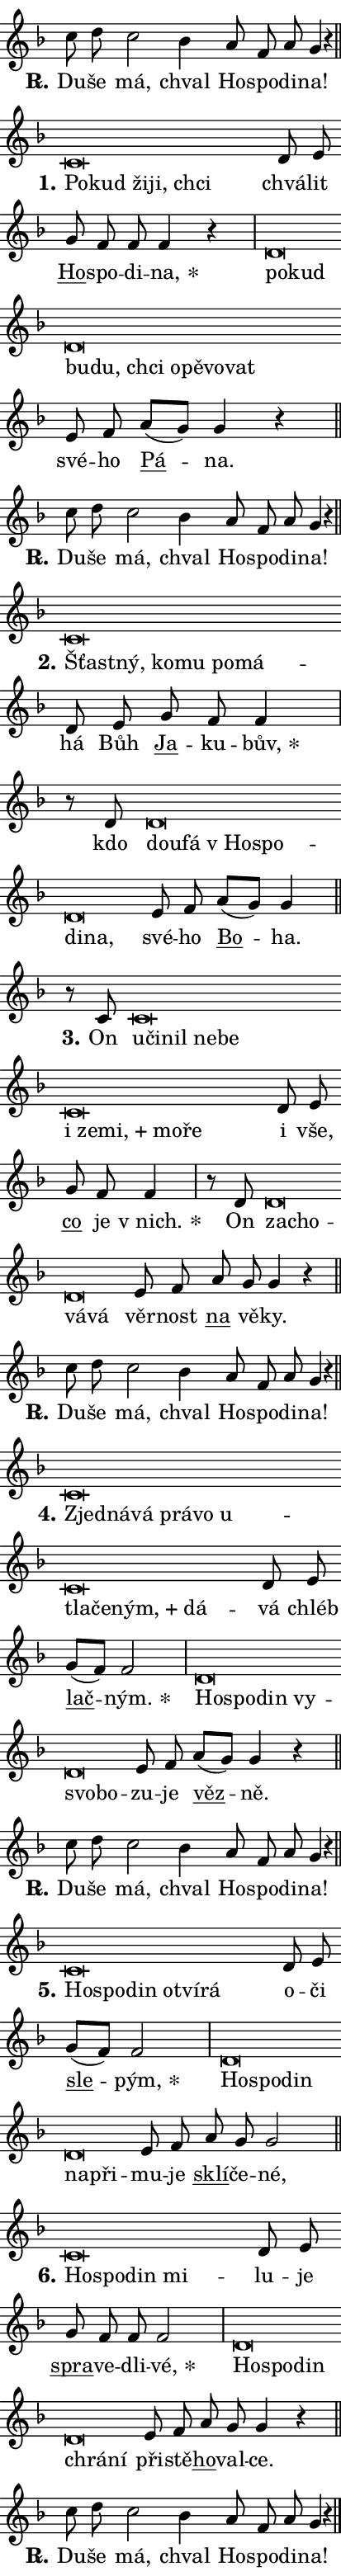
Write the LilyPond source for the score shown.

\version "2.22.1"
\header { tagline = "" }
\paper {
  indent = 0\cm
  top-margin = 0\cm
  right-margin = 0\cm
  bottom-margin = 0\cm
  left-margin = 0\cm
  paper-width = 7\cm
  page-breaking = #ly:one-page-breaking
  system-system-spacing.basic-distance = #11
  score-system-spacing.basic-distance = #11.3
  ragged-last = ##f
}


%% Author: Thomas Morley
%% https://lists.gnu.org/archive/html/lilypond-user/2020-05/msg00002.html
#(define (line-position grob)
"Returns position of @var[grob} in current system:
   @code{'start}, if at first time-step
   @code{'end}, if at last time-step
   @code{'middle} otherwise
"
  (let* ((col (ly:item-get-column grob))
         (ln (ly:grob-object col 'left-neighbor))
         (rn (ly:grob-object col 'right-neighbor))
         (col-to-check-left (if (ly:grob? ln) ln col))
         (col-to-check-right (if (ly:grob? rn) rn col))
         (break-dir-left
           (and
             (ly:grob-property col-to-check-left 'non-musical #f)
             (ly:item-break-dir col-to-check-left)))
         (break-dir-right
           (and
             (ly:grob-property col-to-check-right 'non-musical #f)
             (ly:item-break-dir col-to-check-right))))
        (cond ((eqv? 1 break-dir-left) 'start)
              ((eqv? -1 break-dir-right) 'end)
              (else 'middle))))

#(define (tranparent-at-line-position vctor)
  (lambda (grob)
  "Relying on @code{line-position} select the relevant enry from @var{vctor}.
Used to determine transparency,"
    (case (line-position grob)
      ((end) (not (vector-ref vctor 0)))
      ((middle) (not (vector-ref vctor 1)))
      ((start) (not (vector-ref vctor 2))))))

noteHeadBreakVisibility =
#(define-music-function (break-visibility)(vector?)
"Makes @code{NoteHead}s transparent relying on @var{break-visibility}"
#{
  \override NoteHead.transparent =
    #(tranparent-at-line-position break-visibility)
#})

#(define delete-ledgers-for-transparent-note-heads
  (lambda (grob)
    "Reads whether a @code{NoteHead} is transparent.
If so this @code{NoteHead} is removed from @code{'note-heads} from
@var{grob}, which is supposed to be @code{LedgerLineSpanner}.
As a result ledgers are not printed for this @code{NoteHead}"
    (let* ((nhds-array (ly:grob-object grob 'note-heads))
           (nhds-list
             (if (ly:grob-array? nhds-array)
                 (ly:grob-array->list nhds-array)
                 '()))
           ;; Relies on the transparent-property being done before
           ;; Staff.LedgerLineSpanner.after-line-breaking is executed.
           ;; This is fragile ...
           (to-keep
             (remove
               (lambda (nhd)
                 (ly:grob-property nhd 'transparent #f))
               nhds-list)))
      ;; TODO find a better method to iterate over grob-arrays, similiar
      ;; to filter/remove etc for lists
      ;; For now rebuilt from scratch
      (set! (ly:grob-object grob 'note-heads)  '())
      (for-each
        (lambda (nhd)
          (ly:pointer-group-interface::add-grob grob 'note-heads nhd))
        to-keep))))

hideNotes = {
  \noteHeadBreakVisibility #begin-of-line-visible
}
unHideNotes = {
  \noteHeadBreakVisibility #all-visible
}

% work-around for resetting accidentals
% https://lilypond.org/doc/v2.23/Documentation/notation/displaying-rhythms#unmetered-music
cadenzaMeasure = {
  \cadenzaOff
  \partial 1024 s1024
  \cadenzaOn
}

#(define-markup-command (accent layout props text) (markup?)
  "Underline accented syllable"
  (interpret-markup layout props
    #{\markup \override #'(offset . 4.3) \underline { #text }#}))

responsum = \markup \concat {
  "R" \hspace #-1.05 \path #0.1 #'((moveto 0 0.07) (lineto 0.9 0.8)) \hspace #0.05 "."
}

\layout {
    \context {
        \Staff
        \remove "Time_signature_engraver"
        \override LedgerLineSpanner.after-line-breaking = #delete-ledgers-for-transparent-note-heads
    }
    \context {
        \Voice {
            \override NoteHead.output-attributes = #'((class . "notehead"))
            \override Hairpin.height = #0.55
        }
    }
    \context {
        \Lyrics {
            \override StanzaNumber.output-attributes = #'((class . "stanzanumber"))
            \override LyricSpace.minimum-distance = #0.9
            \override LyricText.font-name = #"TeX Gyre Schola"
            \override LyricText.font-size = 1
            \override StanzaNumber.font-name = #"TeX Gyre Schola Bold"
            \override StanzaNumber.font-size = 1
        }
    }
}

% magnetic-lyrics.ily
%
%   written by
%     Jean Abou Samra <jean@abou-samra.fr>
%     Werner Lemberg <wl@gnu.org>
%
%   adapted by
%     Jiri Hon <jiri.hon@gmail.com>
%
% Version 2022-Apr-15

% https://www.mail-archive.com/lilypond-user@gnu.org/msg149350.html

#(define (Left_hyphen_pointer_engraver context)
   "Collect syllable-hyphen-syllable occurrences in lyrics and store
them in properties.  This engraver only looks to the left.  For
example, if the lyrics input is @code{foo -- bar}, it does the
following.

@itemize @bullet
@item
Set the @code{text} property of the @code{LyricHyphen} grob between
@q{foo} and @q{bar} to @code{foo}.

@item
Set the @code{left-hyphen} property of the @code{LyricText} grob with
text @q{foo} to the @code{LyricHyphen} grob between @q{foo} and
@q{bar}.
@end itemize

Use this auxiliary engraver in combination with the
@code{lyric-@/text::@/apply-@/magnetic-@/offset!} hook."
   (let ((hyphen #f)
         (text #f))
     (make-engraver
      (acknowledgers
       ((lyric-syllable-interface engraver grob source-engraver)
        (set! text grob)))
      (end-acknowledgers
       ((lyric-hyphen-interface engraver grob source-engraver)
        ;(when (not (grob::has-interface grob 'lyric-space-interface))
          (set! hyphen grob)));)
      ((stop-translation-timestep engraver)
       (when (and text hyphen)
         (ly:grob-set-object! text 'left-hyphen hyphen))
       (set! text #f)
       (set! hyphen #f)))))

#(define (lyric-text::apply-magnetic-offset! grob)
   "If the space between two syllables is less than the value in
property @code{LyricText@/.details@/.squash-threshold}, move the right
syllable to the left so that it gets concatenated with the left
syllable.

Use this function as a hook for
@code{LyricText@/.after-@/line-@/breaking} if the
@code{Left_@/hyphen_@/pointer_@/engraver} is active."
   (let ((hyphen (ly:grob-object grob 'left-hyphen #f)))
     (when hyphen
       (let ((left-text (ly:spanner-bound hyphen LEFT)))
         (when (grob::has-interface left-text 'lyric-syllable-interface)
           (let* ((common (ly:grob-common-refpoint grob left-text X))
                  (this-x-ext (ly:grob-extent grob common X))
                  (left-x-ext
                   (begin
                     ;; Trigger magnetism for left-text.
                     (ly:grob-property left-text 'after-line-breaking)
                     (ly:grob-extent left-text common X)))
                  ;; `delta` is the gap width between two syllables.
                  (delta (- (interval-start this-x-ext)
                            (interval-end left-x-ext)))
                  (details (ly:grob-property grob 'details))
                  (threshold (assoc-get 'squash-threshold details 0.2)))
             (when (< delta threshold)
               (let* (;; We have to manipulate the input text so that
                      ;; ligatures crossing syllable boundaries are not
                      ;; disabled.  For languages based on the Latin
                      ;; script this is essentially a beautification.
                      ;; However, for non-Western scripts it can be a
                      ;; necessity.
                      (lt (ly:grob-property left-text 'text))
                      (rt (ly:grob-property grob 'text))
                      (is-space (grob::has-interface hyphen 'lyric-space-interface))
                      (space (if is-space " " ""))
                      (space-markup (grob-interpret-markup grob " "))
                      (space-size (interval-length (ly:stencil-extent space-markup X)))
                      (extra-delta (if is-space space-size 0))
                      ;; Append new syllable.
                      (ltrt-space (if (and (string? lt) (string? rt))
                                (string-append lt space rt)
                                (make-concat-markup (list lt space rt))))
                      ;; Right-align `ltrt` to the right side.
                      (ltrt-space-markup (grob-interpret-markup
                               grob
                               (make-translate-markup
                                (cons (interval-length this-x-ext) 0)
                                (make-right-align-markup ltrt-space)))))
                 (begin
                   ;; Don't print `left-text`.
                   (ly:grob-set-property! left-text 'stencil #f)
                   ;; Set text and stencil (which holds all collected
                   ;; syllables so far) and shift it to the left.
                   (ly:grob-set-property! grob 'text ltrt-space)
                   (ly:grob-set-property! grob 'stencil ltrt-space-markup)
                   (ly:grob-translate-axis! grob (- (- delta extra-delta)) X))))))))))


#(define (lyric-hyphen::displace-bounds-first grob)
   ;; Make very sure this callback isn't triggered too early.
   (let ((left (ly:spanner-bound grob LEFT))
         (right (ly:spanner-bound grob RIGHT)))
     (ly:grob-property left 'after-line-breaking)
     (ly:grob-property right 'after-line-breaking)
     (ly:lyric-hyphen::print grob)))

squashThreshold = #0.4

\layout {
  \context {
    \Lyrics
    \consists #Left_hyphen_pointer_engraver
    \override LyricText.after-line-breaking =
      #lyric-text::apply-magnetic-offset!
    \override LyricHyphen.stencil = #lyric-hyphen::displace-bounds-first
    \override LyricText.details.squash-threshold = \squashThreshold
    \override LyricHyphen.minimum-distance = 0
    \override LyricHyphen.minimum-length = \squashThreshold
  }
}

squash = \override LyricText.details.squash-threshold = 9999
unSquash = \override LyricText.details.squash-threshold = \squashThreshold

left = \override LyricText.self-alignment-X = #LEFT
unLeft = \revert LyricText.self-alignment-X

starOffset = #(lambda (grob) 
                (let ((x_offset (ly:self-alignment-interface::aligned-on-x-parent grob)))
                  (if (= x_offset 0) 0 (+ x_offset 1.2))))

star = #(define-music-function (syllable)(string?)
"Append star separator at the end of a syllable"
#{
  \once \override LyricText.X-offset = #starOffset
  \lyricmode { \markup {
    #syllable
    \override #'((font-name . "TeX Gyre Schola Bold")) \hspace #0.2 \lower #0.65 \larger "*"
  } }
#})

starAccent = #(define-music-function (syllable)(string?)
"Append star separator at the end of a syllable and make accent"
#{
  \once \override LyricText.X-offset = #starOffset
  \lyricmode { \markup {
    \accent #syllable
    \override #'((font-name . "TeX Gyre Schola Bold")) \hspace #0.2 \lower #0.65 \larger "*"
  } }
#})

breath = #(define-music-function (syllable)(string?)
"Append breathing indicator at the end of a syllable"
#{
  \lyricmode { \markup { #syllable "+" } }
#})

optionalBreath = #(define-music-function (syllable)(string?)
"Append optional breathing indicator at the end of a syllable"
#{
  \lyricmode { \markup { #syllable "(+)" } }
#})


\score {
    <<
        \new Voice = "melody" { \cadenzaOn \key f \major \relative { c''8 d c2 bes4 a8 f a g4 r \cadenzaMeasure \bar "||" \break } }
        \new Lyrics \lyricsto "melody" { \lyricmode { \set stanza = \responsum
Du -- še má, chval Ho -- spo -- di -- na! } }
    >>
    \layout {}
}

\score {
    <<
        \new Voice = "melody" { \cadenzaOn \key f \major \relative { c'\breve*1/16 \hideNotes \breve*1/16 \bar "" \breve*1/16 \bar "" \breve*1/16 \breve*1/16 \bar "" \unHideNotes d8 e \bar "" g f f f4 r \cadenzaMeasure \bar "|" d\breve*1/16 \hideNotes \breve*1/16 \bar "" \breve*1/16 \bar "" \breve*1/16 \bar "" \breve*1/16 \bar "" \breve*1/16 \bar "" \breve*1/16 \bar "" \breve*1/16 \breve*1/16 \bar "" \unHideNotes e8 f \bar "" a[( g)] g4 r \cadenzaMeasure \bar "||" \break } }
        \new Lyrics \lyricsto "melody" { \lyricmode { \set stanza = "1."
\left Po -- \squash kud ži -- ji, chci \unLeft \unSquash chvá -- lit \markup \accent Ho -- spo -- di -- \star na, \left po -- \squash kud bu -- du, chci o -- pě -- vo -- vat \unLeft \unSquash své -- ho \markup \accent Pá -- na. } }
    >>
    \layout {}
}

\score {
    <<
        \new Voice = "melody" { \cadenzaOn \key f \major \relative { c''8 d c2 bes4 a8 f a g4 r \cadenzaMeasure \bar "||" \break } }
        \new Lyrics \lyricsto "melody" { \lyricmode { \set stanza = \responsum
Du -- še má, chval Ho -- spo -- di -- na! } }
    >>
    \layout {}
}

\score {
    <<
        \new Voice = "melody" { \cadenzaOn \key f \major \relative { c'\breve*1/16 \hideNotes \breve*1/16 \bar "" \breve*1/16 \bar "" \breve*1/16 \bar "" \breve*1/16 \breve*1/16 \bar "" \unHideNotes d8 e \bar "" g f f4 \cadenzaMeasure \bar "|" r8 d8 d\breve*1/16 \hideNotes \breve*1/16 \bar "" \breve*1/16 \bar "" \breve*1/16 \bar "" \breve*1/16 \breve*1/16 \bar "" \unHideNotes e8 f \bar "" a[( g)] g4 \cadenzaMeasure \bar "||" \break } }
        \new Lyrics \lyricsto "melody" { \lyricmode { \set stanza = "2."
\left Šťast -- \squash ný, ko -- mu po -- má -- \unLeft \unSquash há Bůh \markup \accent Ja -- ku -- \star bův, kdo \left dou -- \squash fá "v Ho" -- spo -- di -- na, \unLeft \unSquash své -- ho \markup \accent Bo -- ha. } }
    >>
    \layout {}
}

\score {
    <<
        \new Voice = "melody" { \cadenzaOn \key f \major \relative { r8 c'8 c\breve*1/16 \hideNotes \breve*1/16 \bar "" \breve*1/16 \bar "" \breve*1/16 \bar "" \breve*1/16 \bar "" \breve*1/16 \bar "" \breve*1/16 \bar "" \breve*1/16 \bar "" \breve*1/16 \breve*1/16 \bar "" \unHideNotes d8 e \bar "" g f f4 \cadenzaMeasure \bar "|" r8 d8 d\breve*1/16 \hideNotes \breve*1/16 \bar "" \breve*1/16 \breve*1/16 \bar "" \unHideNotes e8 f \bar "" a g g4 r \cadenzaMeasure \bar "||" \break } }
        \new Lyrics \lyricsto "melody" { \lyricmode { \set stanza = "3."
On \left u -- \squash či -- nil ne -- be i ze -- \breath "mi," mo -- ře \unLeft \unSquash i vše, \markup \accent co je \star "v nich." On \left za -- \squash cho -- vá -- vá \unLeft \unSquash věr -- nost \markup \accent na vě -- ky. } }
    >>
    \layout {}
}

\score {
    <<
        \new Voice = "melody" { \cadenzaOn \key f \major \relative { c''8 d c2 bes4 a8 f a g4 r \cadenzaMeasure \bar "||" \break } }
        \new Lyrics \lyricsto "melody" { \lyricmode { \set stanza = \responsum
Du -- še má, chval Ho -- spo -- di -- na! } }
    >>
    \layout {}
}

\score {
    <<
        \new Voice = "melody" { \cadenzaOn \key f \major \relative { c'\breve*1/16 \hideNotes \breve*1/16 \bar "" \breve*1/16 \bar "" \breve*1/16 \bar "" \breve*1/16 \bar "" \breve*1/16 \bar "" \breve*1/16 \bar "" \breve*1/16 \bar "" \breve*1/16 \breve*1/16 \bar "" \unHideNotes d8 e \bar "" g[( f)] f2 \cadenzaMeasure \bar "|" d\breve*1/16 \hideNotes \breve*1/16 \bar "" \breve*1/16 \bar "" \breve*1/16 \bar "" \breve*1/16 \breve*1/16 \bar "" \unHideNotes e8 f \bar "" a[( g)] g4 r \cadenzaMeasure \bar "||" \break } }
        \new Lyrics \lyricsto "melody" { \lyricmode { \set stanza = "4."
\left Zjed -- \squash ná -- vá prá -- vo u -- tla -- če -- \breath "ným," dá -- \unLeft \unSquash vá chléb \markup \accent lač -- \star ným. \left Ho -- \squash spo -- din vy -- svo -- bo -- \unLeft \unSquash zu -- je \markup \accent věz -- ně. } }
    >>
    \layout {}
}

\score {
    <<
        \new Voice = "melody" { \cadenzaOn \key f \major \relative { c''8 d c2 bes4 a8 f a g4 r \cadenzaMeasure \bar "||" \break } }
        \new Lyrics \lyricsto "melody" { \lyricmode { \set stanza = \responsum
Du -- še má, chval Ho -- spo -- di -- na! } }
    >>
    \layout {}
}

\score {
    <<
        \new Voice = "melody" { \cadenzaOn \key f \major \relative { c'\breve*1/16 \hideNotes \breve*1/16 \bar "" \breve*1/16 \bar "" \breve*1/16 \bar "" \breve*1/16 \breve*1/16 \bar "" \unHideNotes d8 e \bar "" g[( f)] f2 \cadenzaMeasure \bar "|" d\breve*1/16 \hideNotes \breve*1/16 \bar "" \breve*1/16 \bar "" \breve*1/16 \breve*1/16 \bar "" \unHideNotes e8 f \bar "" a g g2 \cadenzaMeasure \bar "||" \break } }
        \new Lyrics \lyricsto "melody" { \lyricmode { \set stanza = "5."
\left Ho -- \squash spo -- din o -- tví -- rá \unLeft \unSquash o -- či \markup \accent sle -- \star pým, \left Ho -- \squash spo -- din na -- při -- \unLeft \unSquash mu -- je \markup \accent sklí -- če -- né, } }
    >>
    \layout {}
}

\score {
    <<
        \new Voice = "melody" { \cadenzaOn \key f \major \relative { c'\breve*1/16 \hideNotes \breve*1/16 \bar "" \breve*1/16 \breve*1/16 \bar "" \unHideNotes d8 e \bar "" g f f f2 \cadenzaMeasure \bar "|" d\breve*1/16 \hideNotes \breve*1/16 \bar "" \breve*1/16 \bar "" \breve*1/16 \breve*1/16 \bar "" \unHideNotes e8 f \bar "" a g g4 r \cadenzaMeasure \bar "||" \break } }
        \new Lyrics \lyricsto "melody" { \lyricmode { \set stanza = "6."
\left Ho -- \squash spo -- din mi -- \unLeft \unSquash lu -- je \markup \accent spra -- ve -- dli -- \star vé, \left Ho -- \squash spo -- din chrá -- ní \unLeft \unSquash při -- stě -- \markup \accent ho -- val -- ce. } }
    >>
    \layout {}
}

\score {
    <<
        \new Voice = "melody" { \cadenzaOn \key f \major \relative { c''8 d c2 bes4 a8 f a g4 r \cadenzaMeasure \bar "||" \break } \bar "|." }
        \new Lyrics \lyricsto "melody" { \lyricmode { \set stanza = \responsum
Du -- še má, chval Ho -- spo -- di -- na! } }
    >>
    \layout {}
}
